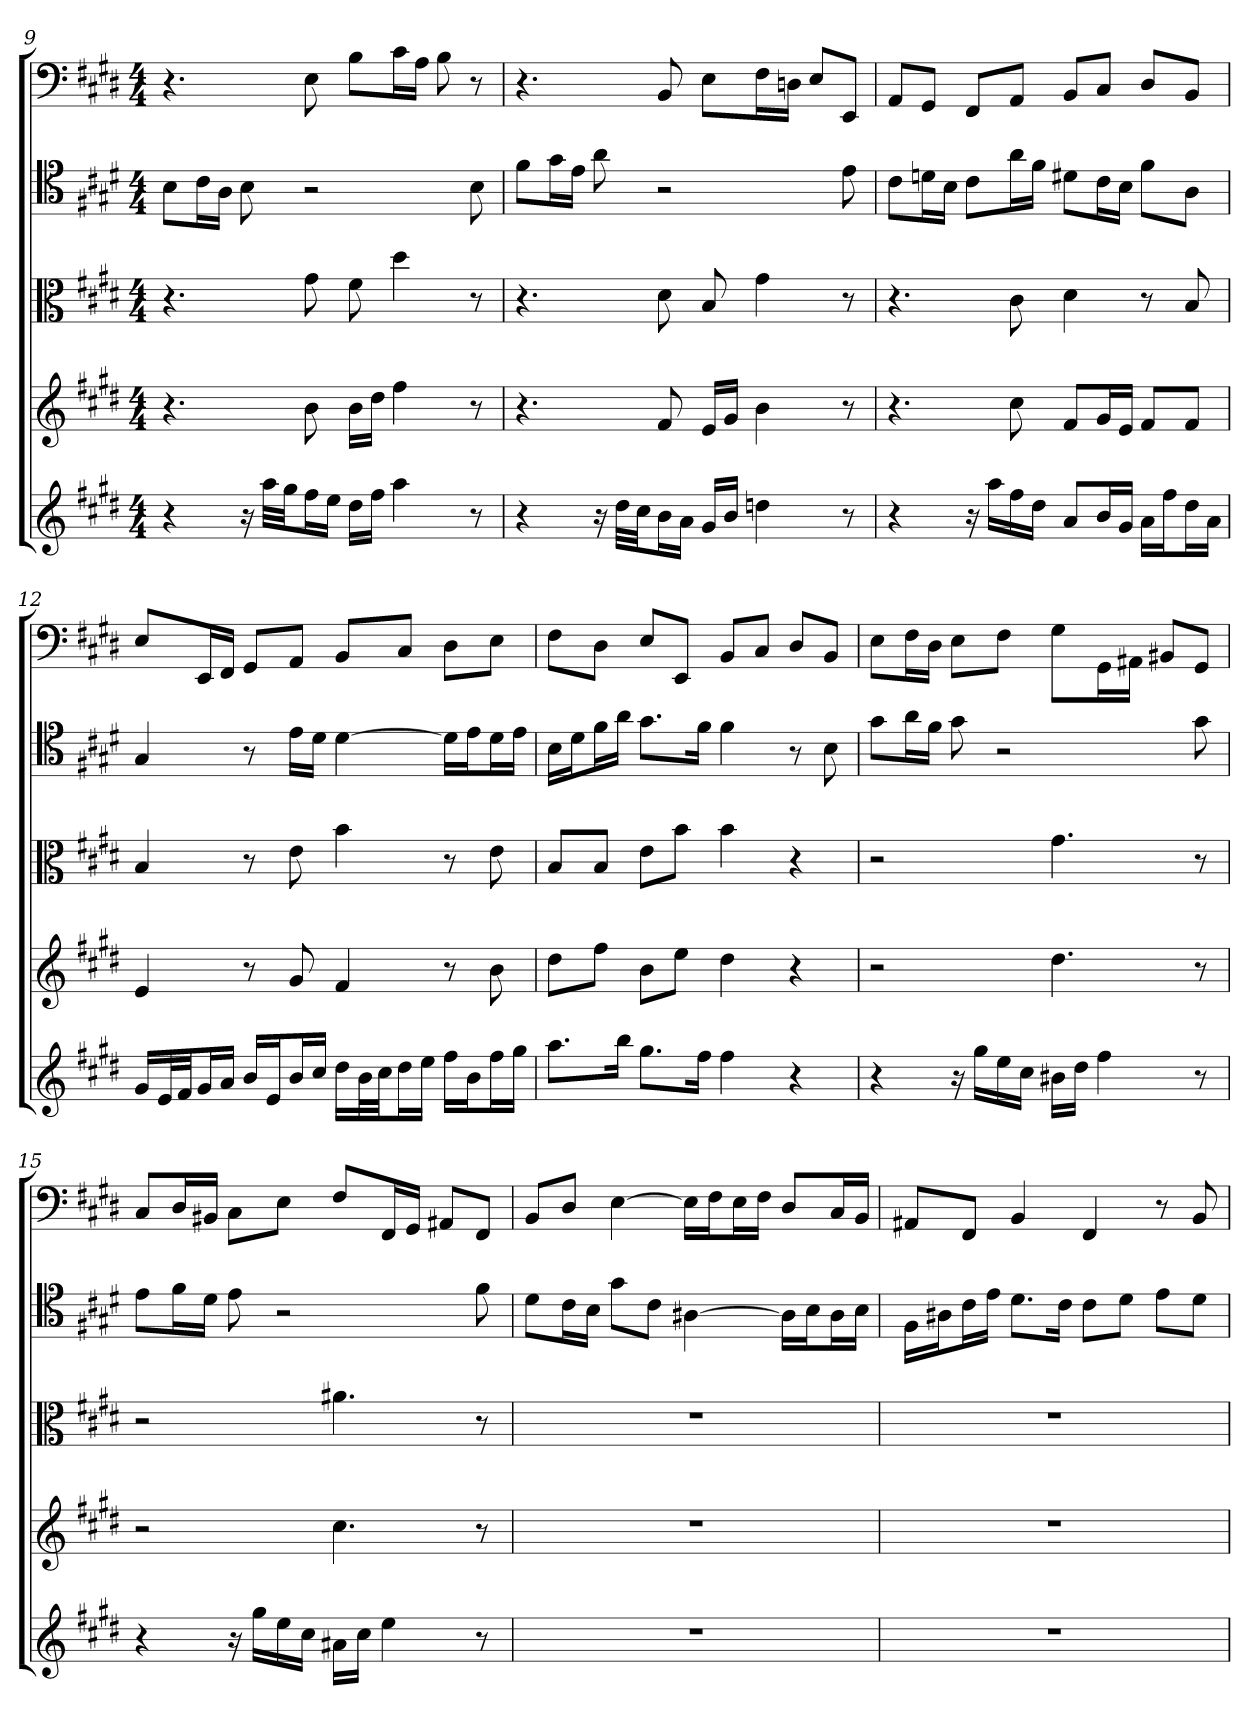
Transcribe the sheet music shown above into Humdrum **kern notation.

**kern	**kern	**kern	**kern	**kern
*part5	*part4	*part3	*part2	*part1
*staff5	*staff4	*staff3	*staff2	*staff1
*	*	*clefC3	*clefC4	*clefF4
*k[f#c#g#d#]	*k[f#c#g#d#]	*k[f#c#g#d#]	*k[f#c#g#d#]	*k[f#c#g#d#]
*E:	*E:	*E:	*E:	*E:
*M4/4	*M4/4	*M4/4	*M4/4	*M4/4
=9	=9	=9	=9	=9
4r	4.r	4.r	8B\L	4.r
.	.	.	16c#\L	.
.	.	.	16A\JJ	.
16r	.	.	8B	.
32aaLLL	.	.	.	.
32gg#JJ	.	.	.	.
16ff#L	8b	8g#	2r	8E
16eeJJ	.	.	.	.
16dd#LL	16bLL	8f#	.	8B\L
16ff#JJ	16dd#JJ	.	.	.
4aa	4ff#	4dd#	.	16c#\L
.	.	.	.	16A\JJ
.	.	.	.	8B
8r	8r	8r	8B	8r
=10	=10	=10	=10	=10
4r	4.r	4.r	8f#\L	4.r
.	.	.	16g#\L	.
.	.	.	16e\JJ	.
16r	.	.	8a	.
32dd#LLL	.	.	.	.
32cc#JJ	.	.	.	.
16bL	8f#	8d#	2r	8BB
16aJJ	.	.	.	.
16g#LL	16eLL	8B	.	8E\L
16bJJ	16g#JJ	.	.	.
4ddn	4b	4g#	.	16F#\L
.	.	.	.	16Dn\JJ
.	.	.	.	8E/L
8r	8r	8r	8e	8EE/J
=11	=11	=11	=11	=11
4r	4.r	4.r	8c#\L	8AA/L
.	.	.	16dn\L	8GG#/J
.	.	.	16B\JJ	.
16r	.	.	8c#\L	8FF#/L
16aaLL	.	.	.	.
16ff#	8cc#	8c#	16a\L	8AA/J
16dd#JJ	.	.	16f#\JJ	.
8aL	8f#L	4d#	8d#X\L	8BB/L
16bL	16g#L	.	16c#\L	8C#/J
16g#JJ	16eJJ	.	16B\JJ	.
16aLL	8f#L	8r	8f#\L	8D#/L
16ff#J	.	.	.	.
16dd#L	8f#J	8B	8A\J	8BB/J
16aJJ	.	.	.	.
=12	=12	=12	=12	=12
16g#LL	4e	4B	4G#	8E/L
32eL	.	.	.	.
32f#JJ	.	.	.	.
16g#L	.	.	.	16EE/L
16aJJ	.	.	.	16FF#/JJ
16bLL	8r	8r	8r	8GG#/L
16eJ	.	.	.	.
16bL	8g#	8e	16e\LL	8AA/J
16cc#JJ	.	.	16d#\JJ	.
16dd#LL	4f#	4b	[4d#	8BB/L
32bL	.	.	.	.
32cc#JJ	.	.	.	.
16dd#L	.	.	.	8C#/J
16eeJJ	.	.	.	.
16ff#LL	8r	8r	16d#\LL]	8D#\L
16bJ	.	.	16e\J	.
16ff#L	8b	8e	16d#\L	8E\J
16gg#JJ	.	.	16e\JJ	.
=13	=13	=13	=13	=13
8.aaL	8dd#L	8B/L	16B\LL	8F#\L
.	.	.	16d#\J	.
.	8ff#J	8B/J	16f#\L	8D#\J
16bbJk	.	.	16a\JJ	.
8.gg#L	8bL	8e\L	8.g#\L	8E/L
.	8eeJ	8b\J	.	8EE/J
16ff#Jk	.	.	16f#\Jk	.
4ff#	4dd#	4b	4f#	8BB/L
.	.	.	.	8C#/J
4r	4r	4r	8r	8D#/L
.	.	.	8B	8BB/J
=14	=14	=14	=14	=14
4r	2r	2r	8g#\L	8E\L
.	.	.	16a\L	16F#\L
.	.	.	16f#\JJ	16D#\JJ
16r	.	.	8g#	8E\L
16gg#LL	.	.	.	.
16ee	.	.	2r	8F#\J
16cc#JJ	.	.	.	.
16b#XLL	4.dd#	4.g#	.	8G#\L
16dd#JJ	.	.	.	.
4ff#	.	.	.	16GG#\L
.	.	.	.	16AA#X\JJ
.	.	.	.	8BB#X/L
8r	8r	8r	8g#	8GG#/J
=15	=15	=15	=15	=15
4r	2r	2r	8e\L	8C#/L
.	.	.	16f#\L	16D#/L
.	.	.	16d#\JJ	16BB#X/JJ
16r	.	.	8e	8C#\L
16gg#LL	.	.	.	.
16ee	.	.	2r	8E\J
16cc#JJ	.	.	.	.
16a#XLL	4.cc#	4.a#X	.	8F#/L
16cc#JJ	.	.	.	.
4ee	.	.	.	16FF#/L
.	.	.	.	16GG#/JJ
.	.	.	.	8AA#X/L
8r	8r	8r	8f#	8FF#/J
=16	=16	=16	=16	=16
1r	1r	1r	8d#\L	8BB/L
.	.	.	16c#\L	8D#/J
.	.	.	16B\JJ	.
.	.	.	8g#\L	[4E
.	.	.	8c#\J	.
.	.	.	[4A#X	16E\LL]
.	.	.	.	16F#\J
.	.	.	.	16E\L
.	.	.	.	16F#\JJ
.	.	.	16A#\LL]	8D#/L
.	.	.	16B\J	.
.	.	.	16A#\L	16C#/L
.	.	.	16B\JJ	16BB/JJ
=17	=17	=17	=17	=17
1r	1r	1r	16F#\LL	8AA#X/L
.	.	.	16A#X\J	.
.	.	.	16c#\L	8FF#/J
.	.	.	16e\JJ	.
.	.	.	8.d#\L	4BB
.	.	.	16c#\Jk	.
.	.	.	8c#\L	4FF#
.	.	.	8d#\J	.
.	.	.	8e\L	8r
.	.	.	8d#\J	8BB
=	=	=	=	=
*-	*-	*-	*-	*-
